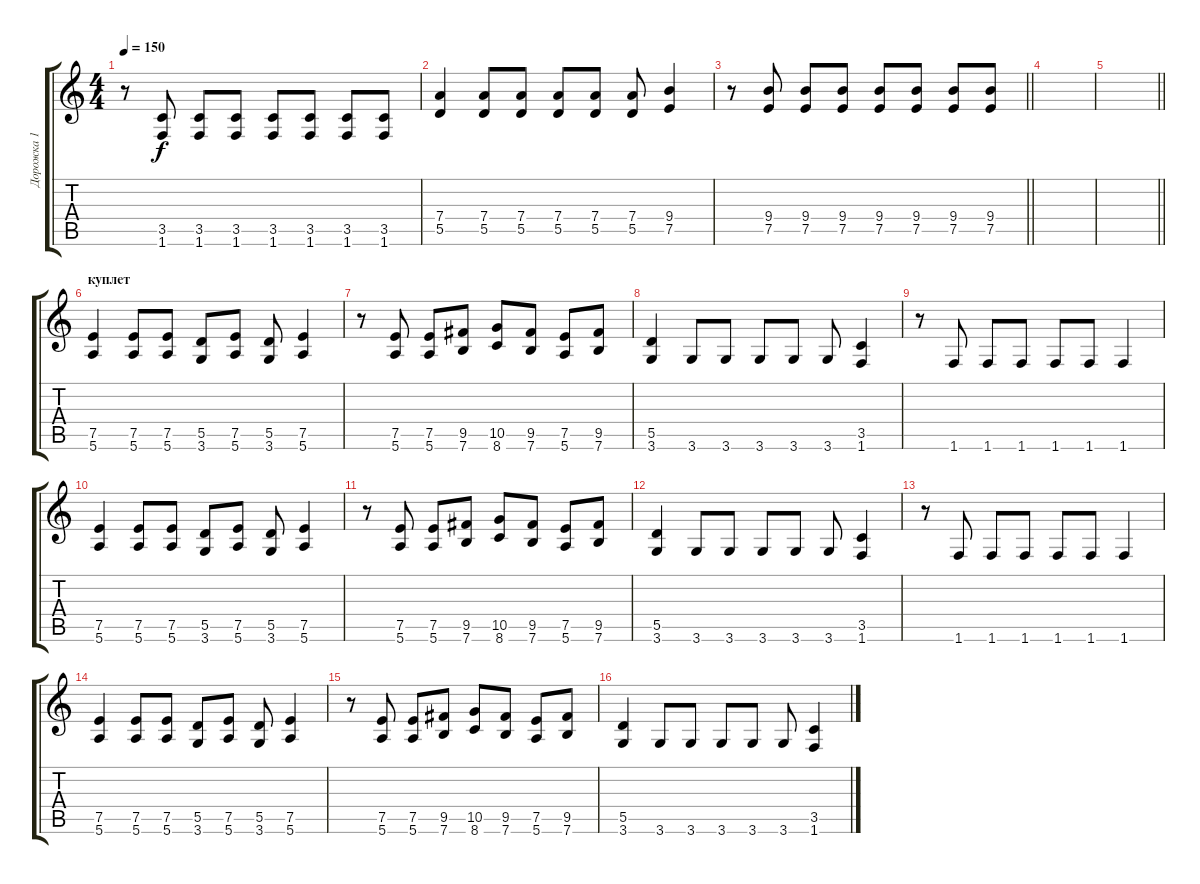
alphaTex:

\track ("Дорожка 1" "Дорожка 1") {instrument overdrivenguitar}
\staff {score tabs}
\tuning (E4 B3 G3 D3 A2 E2) {hide}
\ts (4 4)
\tempo 150
\clef g2
\ks c
r.8{dy f} (3.5 1.6).8 (3.5 1.6).8 (3.5 1.6).8 (3.5 1.6).8 (3.5 1.6).8 (3.5 1.6).8 (3.5 1.6).8 |
(7.4 5.5).4 (7.4 5.5).8 (7.4 5.5).8 (7.4 5.5).8 (7.4 5.5).8 (7.4 5.5).8 (9.4 7.5).4 |
\barLineRight lightlight
r.8 (9.4 7.5).8 (9.4 7.5).8 (9.4 7.5).8 (9.4 7.5).8 (9.4 7.5).8 (9.4 7.5).8 (9.4 7.5).8 |
\section ("" "")
|
\barLineRight lightlight
|
\section ("" "куплет")
(7.5 5.6).4 (7.5 5.6).8 (7.5 5.6).8 (5.5 3.6).8 (7.5 5.6).8 (5.5 3.6).8 (7.5 5.6).4 |
r.8 (7.5 5.6).8 (7.5 5.6).8 (9.5 7.6).8 (10.5 8.6).8 (9.5 7.6).8 (7.5 5.6).8 (9.5 7.6).8 |
(5.5 3.6).4 3.6.8 3.6.8 3.6.8 3.6.8 3.6.8 (3.5 1.6).4 |
r.8 1.6.8 1.6.8 1.6.8 1.6.8 1.6.8 1.6.4 |
(7.5 5.6).4 (7.5 5.6).8 (7.5 5.6).8 (5.5 3.6).8 (7.5 5.6).8 (5.5 3.6).8 (7.5 5.6).4 |
r.8 (7.5 5.6).8 (7.5 5.6).8 (9.5 7.6).8 (10.5 8.6).8 (9.5 7.6).8 (7.5 5.6).8 (9.5 7.6).8 |
(5.5 3.6).4 3.6.8 3.6.8 3.6.8 3.6.8 3.6.8 (3.5 1.6).4 |
r.8 1.6.8 1.6.8 1.6.8 1.6.8 1.6.8 1.6.4 |
(7.5 5.6).4 (7.5 5.6).8 (7.5 5.6).8 (5.5 3.6).8 (7.5 5.6).8 (5.5 3.6).8 (7.5 5.6).4 |
r.8 (7.5 5.6).8 (7.5 5.6).8 (9.5 7.6).8 (10.5 8.6).8 (9.5 7.6).8 (7.5 5.6).8 (9.5 7.6).8 |
(5.5 3.6).4 3.6.8 3.6.8 3.6.8 3.6.8 3.6.8 (3.5 1.6).4
